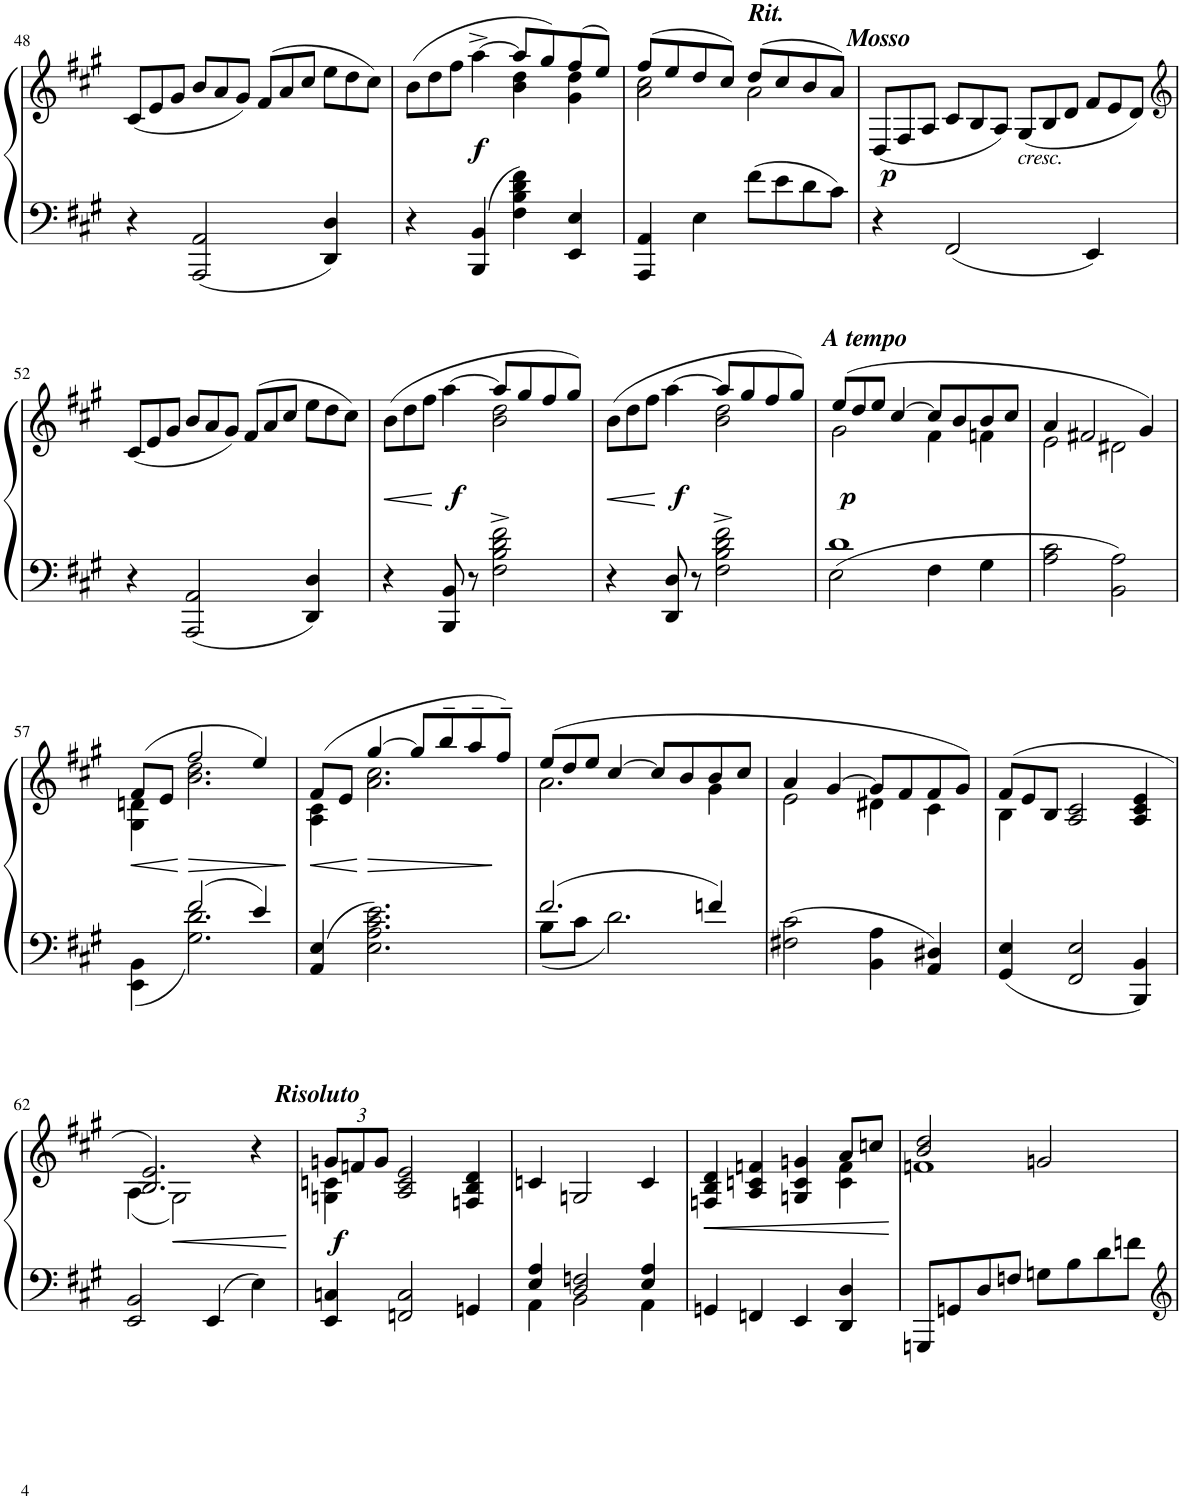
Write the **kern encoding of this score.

**kern	**kern	**dynam
*part1	*part1	*part1
*staff2	*staff1	*staff1/2
*I"Piano	*	*
*I'Pno.	*	*
!!LO:PB:g=z
*clefF4	*clefG2	*
*k[f#c#g#]	*k[f#c#g#]	*
*M4/4	*M4/4	*
*met(c)	*met(c)	*
*	*Xbrackettup	*
=48	=48	=48
4r	(12c#/L	.
.	12e/	.
.	12g#/J	.
2AAA/ 2AA/	12b/L	.
.	12a/	.
.	12g#/J)	.
.	(12f#/L	.
.	12a/	.
.	12cc#/J	.
4DD/ 4D/	12ee\L	.
.	12dd\	.
.	12cc#\J)	.
=49	=49	=49
*	*^	*
4r	(12b\L	2ryy	.
.	12dd\	.	.
.	12ff#\J	.	.
!	!	!	!LO:DY:b
4BBB/ 4BB/	[4aa^\	.	f
4F#\ 4B\ 4d\ 4f#\	8aa/L]	4b\ 4dd\	.
.	8gg#/)	.	.
4EE/ 4E/	(8ff#/	4g#\ 4dd\	.
.	8ee/J)	.	.
=50	=50	=50	=50
4AAA/ 4AA/	(8ff#/L	2a\ 2cc#\	.
.	8ee/	.	.
4E\	8dd/	.	.
.	8cc#/J)	.	.
!	!LO:TX:a:Bi:t=Rit.	!	!
8f#\L	(8dd/L	2a\	.
8e\	8cc#/	.	.
8d\	8b/	.	.
8c#\J	8a/J)	.	.
*	*v	*v	*
=51	=51	=51
!	!LO:TX:a:Bi:t=Mosso	!
!	!	!LO:DY:b
4r	(12D/L	p
.	12F#/	.
.	12A/J	.
2FF#/	12c#/L	.
.	12B/	.
.	12A/J)	.
!	!LO:TX:b:i:t=cresc.	!
.	(12G#/L	.
.	12B/	.
.	12d/J	.
4EE/	12f#/L	.
.	12e/	.
.	12d/J)	.
!!LO:LB:g=z
=52	=52	=52
*	*clefG2	*
4r	(12c#/L	.
.	12e/	.
.	12g#/J	.
2AAA/ 2AA/	12b/L	.
.	12a/	.
.	12g#/J)	.
.	(12f#/L	.
.	12a/	.
.	12cc#/J	.
4DD/ 4D/	12ee\L	.
.	12dd\	.
.	12cc#\J)	.
=53	=53	=53
!	!	!LO:HP:b
*	*^	*
4r	(12b\L	2ryy	<
.	12dd\	.	.
.	12ff#\J	.	.
!	!	!	!LO:DY:n=1:b
8BBB/ 8BB/	[4aa\	.	[ f
8r	.	.	.
2F#\^ 2B\^ 2d\^ 2f#\^	8aa/L]	2b\ 2dd\	.
.	8gg#/	.	.
.	8ff#/	.	.
.	8gg#/J)	.	.
=54	=54	=54	=54
!	!	!	!LO:HP:b
4r	(12b\L	2ryy	<
.	12dd\	.	.
.	12ff#\J	.	.
!	!	!	!LO:DY:n=1:b
8DD/ 8D/	[4aa\	.	[ f
8r	.	.	.
2F#\^ 2B\^ 2d\^ 2f#\^	8aa/L]	2b\ 2dd\	.
.	8gg#/	.	.
.	8ff#/	.	.
.	8gg#/J)	.	.
=55	=55	=55	=55
*^	*	*	*
!	!	!LO:TX:a:Bi:t=A tempo	!	!
!	!	!	!	!LO:DY:b
2E\	1d	(12ee/L	2g#\	p
.	.	12dd/	.	.
.	.	12ee/J	.	.
.	.	[4cc#/	.	.
4F#\	.	8cc#/L]	4f#\	.
.	.	8b/	.	.
4G#\	.	8b/	4fn\	.
.	.	8cc#/J	.	.
*v	*v	*	*	*
=56	=56	=56	=56
2A\ 2c#\	4a/	2e\	.
.	2f#X/	.	.
2BB\ 2A\	.	2d#X\	.
.	4g#/)	.	.
!!LO:LB:g=z	!!
=57	=57	=57	=57
*^	*	*	*
!	!	!	!	!LO:HP:b
4ryy	4EE\ 4BB\	(8f#/L	4G#\ 4dn\	<
.	.	8e/J	.	.
!	!	!	!	!LO:HP:n=1:b
2f#/	2.G#\ 2.d\	2ff#/	2.b\ 2.dd\	[ >
4e/	.	4ee/)	.	.
*v	*v	*	*	*
*	*v	*v	*
.	.	]
=58	=58	=58
!	!	!LO:HP:b
*	*^	*
4AA/ 4E/	(8f#/L	4A\ 4c#\	<
.	8e/J	.	.
!	!	!	!LO:HP:n=1:b
2.E\ 2.A\ 2.c#\ 2.e\	[4gg#/	2.a\ 2.cc#\	[ >
.	8gg#/L]	.	.
.	8bb~/	.	.
.	8aa~/	.	.
.	8ff#~/J)	.	.
*	*v	*v	*
.	.	]
=59	=59	=59
*^	*^	*
2.f#/	8B\L	(12ee/L	2.a\	.
.	.	12dd/	.	.
.	8c#\J	.	.	.
.	.	12ee/J	.	.
.	2.d\	[4cc#/	.	.
.	.	8cc#/L]	.	.
.	.	8b/	.	.
4fn/	.	8b/	4g#\	.
.	.	8cc#/J	.	.
*v	*v	*	*	*
=60	=60	=60	=60
2F#X\ 2c#\	4a/	2e\	.
.	[4g#/	.	.
4BB\ 4A\	8g#/L]	4d#X\	.
.	8f#/	.	.
4AA/ 4D#X/	8f#/	4c#\	.
.	8g#/J)	.	.
=61	=61	=61	=61
4GG#/ 4E/	(12f#/L	4B\	.
.	12e/	.	.
.	12B/J	.	.
2FF#/ 2E/	2A/ 2c#/	2.ryy	.
4BBB/ 4BB/	4A/ 4c#/ 4e/	.	.
!!LO:LB:g=z	!!
=62	=62	=62	=62
2EE/ 2BB/	2.B/ 2.e/)	(4A\	.
!	!	!	!LO:HP:b
.	.	2G#\)	<
4EE/	.	.	.
4E\	4r	4ryy	.
=63	=63	=63	=63
!	!LO:TX:a:Bi:t=Risoluto	!	!
!	!	!	!LO:DY:b
4EE/ 4Cn/	12gn/L	4Gn\ 4cn\	f
.	12fn/	.	.
.	12g/J	.	.
2FFn/ 2C/	2A/ 2c/ 2e/	2.ryy	.
4GGn/	4Fn/ 4B/ 4d/	.	.
*	*v	*v	*
=64	=64	=64
*^	*	*
4AA\	4E/ 4A/	4cn/	.
2BB\	2D/ 2Fn/	2Gn/	.
4AA\	4E/ 4A/	4c/	.
*v	*v	*	*
=65	=65	=65
*	*^	*
4GGn/	4Fn/ 4B/ 4d/	2.ryy	.
4FFn/	4A/ 4cn/ 4fn/	.	.
4EE/	4Gn/ 4c/ 4gn/	.	.
4DD/ 4D/	8a/L	4c\ 4f\	.
.	8ccn/J	.	.
*	*v	*v	*
.	.	[
=66	=66	=66
*	*^	*
8GGGn/L	2b/ 2dd/	1fn	.
8GGn/	.	.	.
8D/	.	.	.
8Fn/J	.	.	.
8Gn\L	2gn/	.	.
8B\	.	.	.
8d\	.	.	.
8fn\J	.	.	.
*	*v	*v	*
=	=	=
*-	*-	*-
